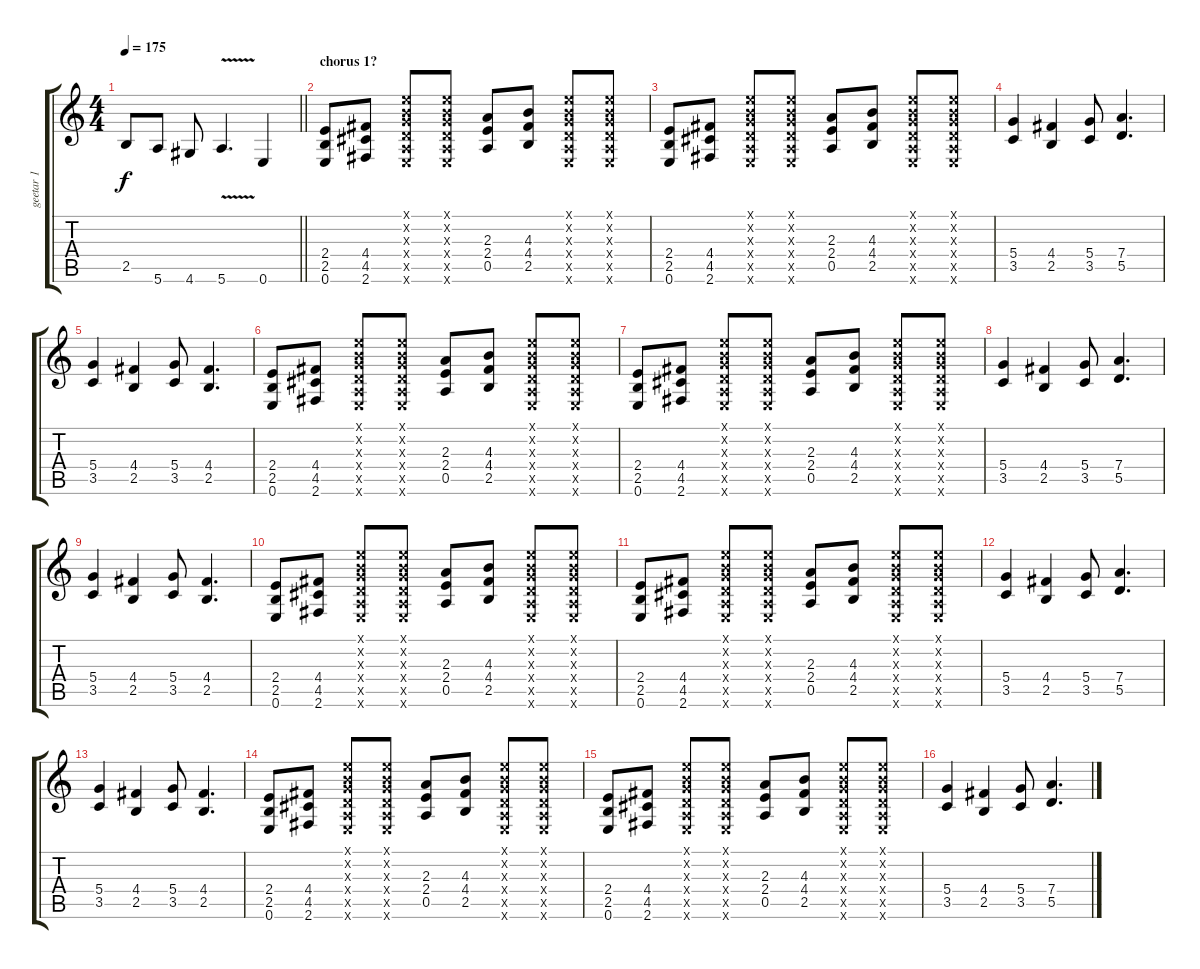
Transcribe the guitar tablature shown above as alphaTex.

\track ("geetar 1" "geetar 1") {instrument distortionguitar}
\staff {score tabs}
\tuning (E4 B3 G3 D3 A2 E2) {hide}
\ts (4 4)
\tempo 175
\clef g2
\barLineRight lightlight
\ks c
2.5.8{dy f} 5.6.8 4.6.8 5.6{v}.4{d} 0.6.4 |
\section ("" "chorus 1?")
(2.4 2.5 0.6).8 (4.4 4.5 2.6).8 (0.1{x} 0.2{x} 0.3{x} 0.4{x} 0.5{x} 0.6{x}).8 (0.1{x} 0.2{x} 0.3{x} 0.4{x} 0.5{x} 0.6{x}).8 (2.3 2.4 0.5).8 (4.3 4.4 2.5).8 (0.1{x} 0.2{x} 0.3{x} 0.4{x} 0.5{x} 0.6{x}).8 (0.1{x} 0.2{x} 0.3{x} 0.4{x} 0.5{x} 0.6{x}).8 |
(2.4 2.5 0.6).8 (4.4 4.5 2.6).8 (0.1{x} 0.2{x} 0.3{x} 0.4{x} 0.5{x} 0.6{x}).8 (0.1{x} 0.2{x} 0.3{x} 0.4{x} 0.5{x} 0.6{x}).8 (2.3 2.4 0.5).8 (4.3 4.4 2.5).8 (0.1{x} 0.2{x} 0.3{x} 0.4{x} 0.5{x} 0.6{x}).8 (0.1{x} 0.2{x} 0.3{x} 0.4{x} 0.5{x} 0.6{x}).8 |
(5.4 3.5).4 (4.4 2.5).4 (5.4 3.5).8 (7.4 5.5).4{d} |
(5.4 3.5).4 (4.4 2.5).4 (5.4 3.5).8 (4.4 2.5).4{d} |
(2.4 2.5 0.6).8 (4.4 4.5 2.6).8 (0.1{x} 0.2{x} 0.3{x} 0.4{x} 0.5{x} 0.6{x}).8 (0.1{x} 0.2{x} 0.3{x} 0.4{x} 0.5{x} 0.6{x}).8 (2.3 2.4 0.5).8 (4.3 4.4 2.5).8 (0.1{x} 0.2{x} 0.3{x} 0.4{x} 0.5{x} 0.6{x}).8 (0.1{x} 0.2{x} 0.3{x} 0.4{x} 0.5{x} 0.6{x}).8 |
(2.4 2.5 0.6).8 (4.4 4.5 2.6).8 (0.1{x} 0.2{x} 0.3{x} 0.4{x} 0.5{x} 0.6{x}).8 (0.1{x} 0.2{x} 0.3{x} 0.4{x} 0.5{x} 0.6{x}).8 (2.3 2.4 0.5).8 (4.3 4.4 2.5).8 (0.1{x} 0.2{x} 0.3{x} 0.4{x} 0.5{x} 0.6{x}).8 (0.1{x} 0.2{x} 0.3{x} 0.4{x} 0.5{x} 0.6{x}).8 |
(5.4 3.5).4 (4.4 2.5).4 (5.4 3.5).8 (7.4 5.5).4{d} |
(5.4 3.5).4 (4.4 2.5).4 (5.4 3.5).8 (4.4 2.5).4{d} |
(2.4 2.5 0.6).8 (4.4 4.5 2.6).8 (0.1{x} 0.2{x} 0.3{x} 0.4{x} 0.5{x} 0.6{x}).8 (0.1{x} 0.2{x} 0.3{x} 0.4{x} 0.5{x} 0.6{x}).8 (2.3 2.4 0.5).8 (4.3 4.4 2.5).8 (0.1{x} 0.2{x} 0.3{x} 0.4{x} 0.5{x} 0.6{x}).8 (0.1{x} 0.2{x} 0.3{x} 0.4{x} 0.5{x} 0.6{x}).8 |
(2.4 2.5 0.6).8 (4.4 4.5 2.6).8 (0.1{x} 0.2{x} 0.3{x} 0.4{x} 0.5{x} 0.6{x}).8 (0.1{x} 0.2{x} 0.3{x} 0.4{x} 0.5{x} 0.6{x}).8 (2.3 2.4 0.5).8 (4.3 4.4 2.5).8 (0.1{x} 0.2{x} 0.3{x} 0.4{x} 0.5{x} 0.6{x}).8 (0.1{x} 0.2{x} 0.3{x} 0.4{x} 0.5{x} 0.6{x}).8 |
(5.4 3.5).4 (4.4 2.5).4 (5.4 3.5).8 (7.4 5.5).4{d} |
(5.4 3.5).4 (4.4 2.5).4 (5.4 3.5).8 (4.4 2.5).4{d} |
(2.4 2.5 0.6).8 (4.4 4.5 2.6).8 (0.1{x} 0.2{x} 0.3{x} 0.4{x} 0.5{x} 0.6{x}).8 (0.1{x} 0.2{x} 0.3{x} 0.4{x} 0.5{x} 0.6{x}).8 (2.3 2.4 0.5).8 (4.3 4.4 2.5).8 (0.1{x} 0.2{x} 0.3{x} 0.4{x} 0.5{x} 0.6{x}).8 (0.1{x} 0.2{x} 0.3{x} 0.4{x} 0.5{x} 0.6{x}).8 |
(2.4 2.5 0.6).8 (4.4 4.5 2.6).8 (0.1{x} 0.2{x} 0.3{x} 0.4{x} 0.5{x} 0.6{x}).8 (0.1{x} 0.2{x} 0.3{x} 0.4{x} 0.5{x} 0.6{x}).8 (2.3 2.4 0.5).8 (4.3 4.4 2.5).8 (0.1{x} 0.2{x} 0.3{x} 0.4{x} 0.5{x} 0.6{x}).8 (0.1{x} 0.2{x} 0.3{x} 0.4{x} 0.5{x} 0.6{x}).8 |
(5.4 3.5).4 (4.4 2.5).4 (5.4 3.5).8 (7.4 5.5).4{d}
